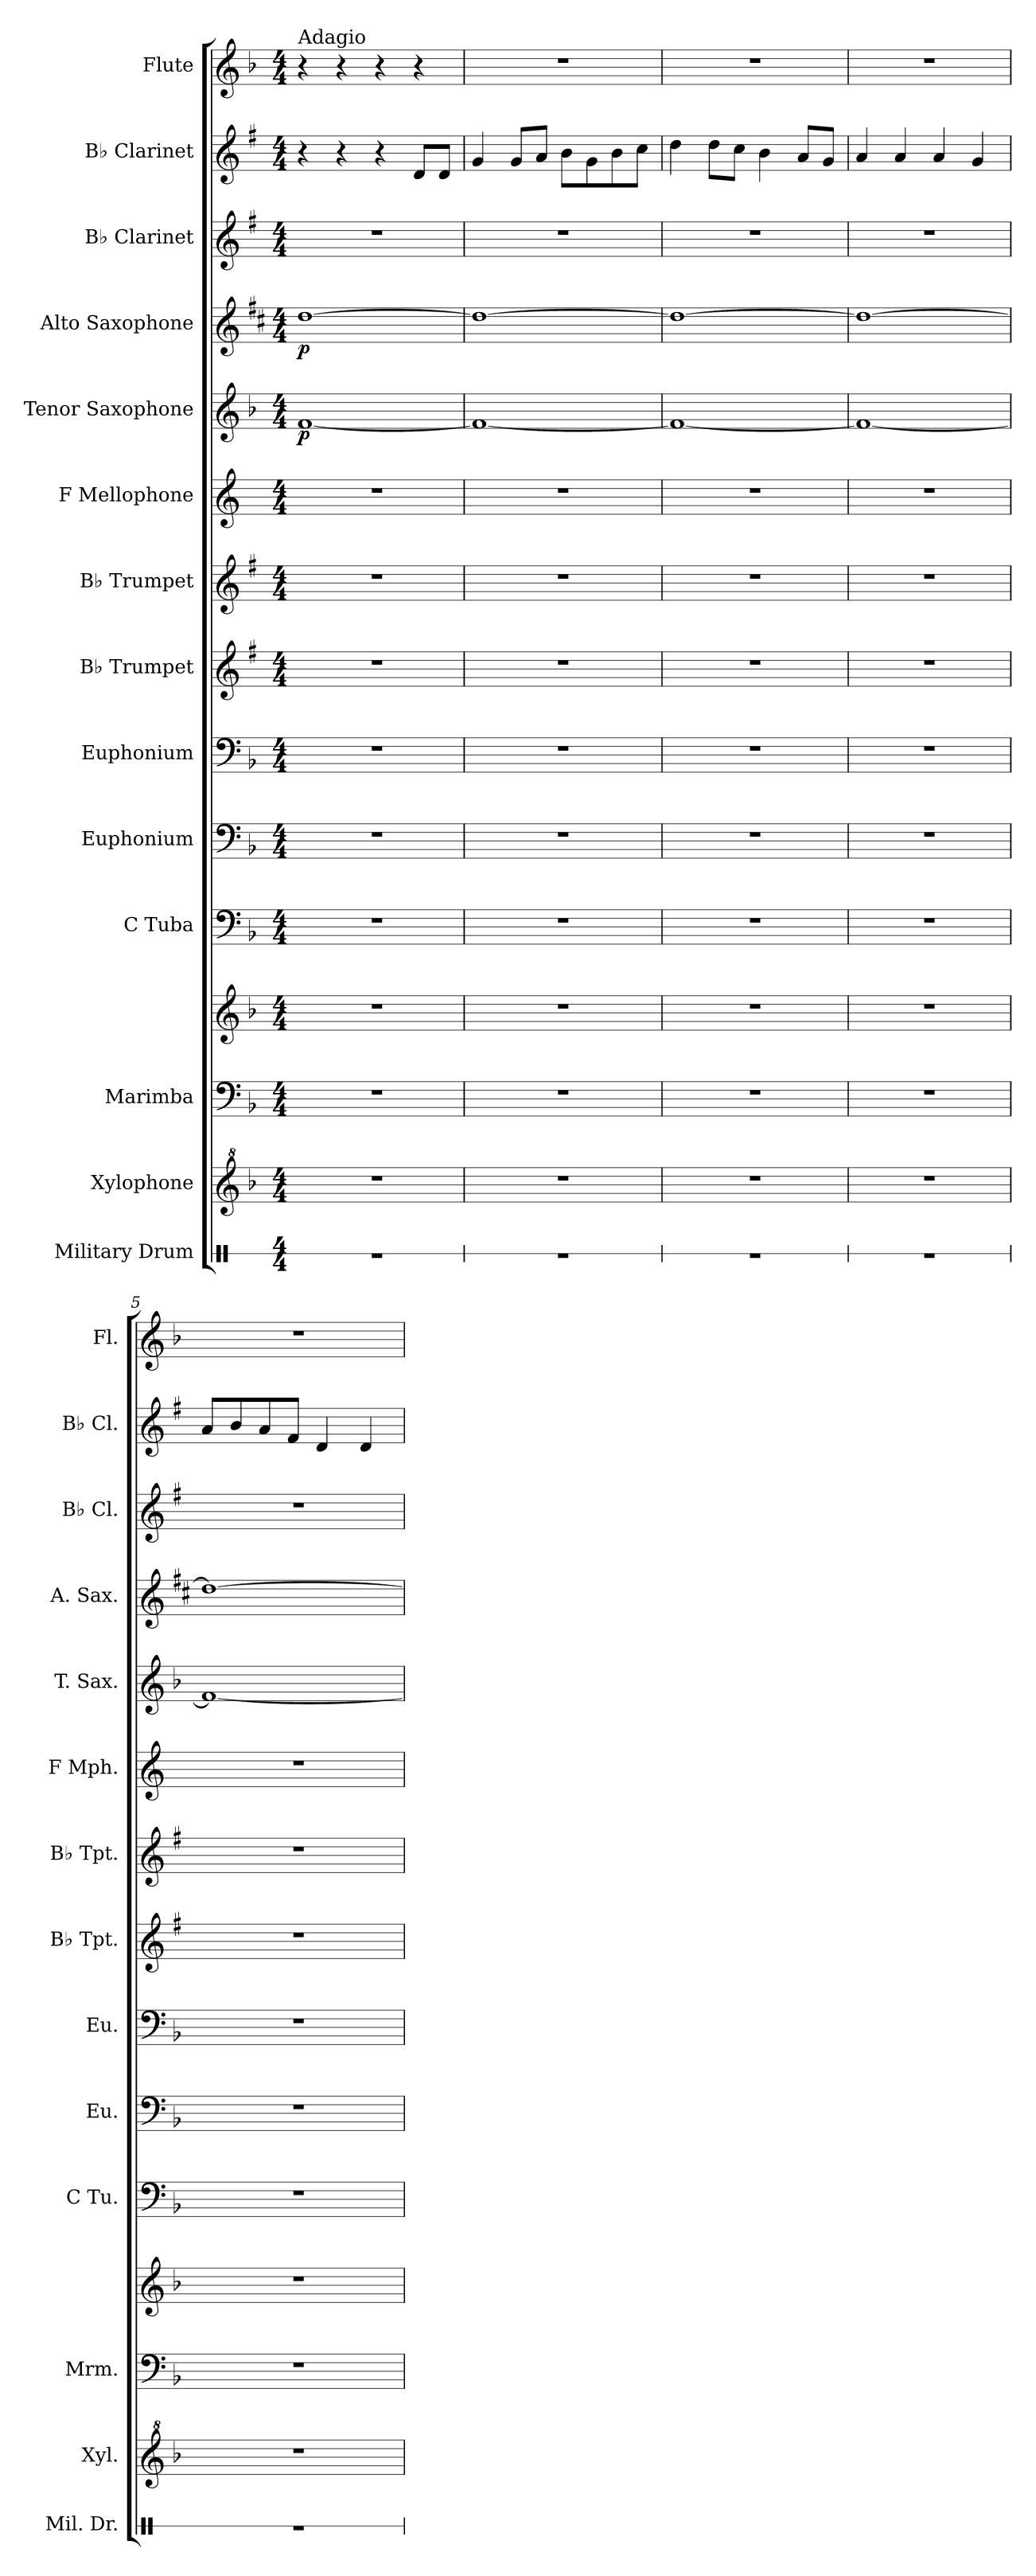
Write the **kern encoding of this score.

**kern	**kern	**kern	**kern	**kern	**kern	**kern	**kern	**kern	**kern	**kern	**dynam	**kern	**dynam	**kern	**kern	**kern
*part14	*part13	*part12	*part12	*part11	*part10	*part9	*part8	*part7	*part6	*part5	*part5	*part4	*part4	*part3	*part2	*part1
*staff15	*staff14	*staff13	*staff12	*staff11	*staff10	*staff9	*staff8	*staff7	*staff6	*staff5	*staff5	*staff4	*staff4	*staff3	*staff2	*staff1
*I"Military Drum	*I"Xylophone	*I"Marimba	*	*I"C Tuba	*I"Euphonium	*I"Euphonium	*I"B♭ Trumpet	*I"B♭ Trumpet	*I"F Mellophone	*I"Tenor Saxophone	*	*I"Alto Saxophone	*	*I"B♭ Clarinet	*I"B♭ Clarinet	*I"Flute
*I'Mil. Dr.	*I'Xyl.	*I'Mrm.	*	*I'C Tu.	*I'Eu.	*I'Eu.	*I'B♭ Tpt.	*I'B♭ Tpt.	*I'F Mph.	*I'T. Sax.	*	*I'A. Sax.	*	*I'B♭ Cl.	*I'B♭ Cl.	*I'Fl.
*stria1	*	*	*	*	*	*	*	*	*	*	*	*	*	*	*	*
*clefX	*clefG^2	*clefF4	*clefG2	*clefF4	*clefF4	*clefF4	*clefG2	*clefG2	*clefG2	*clefG2	*	*clefG2	*	*clefG2	*clefG2	*clefG2
*	*	*	*	*	*	*	*ITrd1c2	*ITrd1c2	*ITrd4c7	*ITrd8c14	*	*ITrd5c9	*	*ITrd1c2	*ITrd1c2	*
*k[]	*k[b-]	*k[b-]	*k[b-]	*k[b-]	*k[b-]	*k[b-]	*k[b-]	*k[b-]	*k[b-]	*k[b-]	*	*k[b-]	*	*k[b-]	*k[b-]	*k[b-]
*C:	*F:	*F:	*F:	*F:	*F:	*F:	*F:	*F:	*F:	*F:	*	*F:	*	*F:	*F:	*F:
*M4/4	*M4/4	*M4/4	*M4/4	*M4/4	*M4/4	*M4/4	*M4/4	*M4/4	*M4/4	*M4/4	*	*M4/4	*	*M4/4	*M4/4	*M4/4
=1	=1	=1	=1	=1	=1	=1	=1	=1	=1	=1	=1	=1	=1	=1	=1	=1
!	!	!	!	!	!	!	!	!	!	!	!	!	!	!	!	!LO:TX:a:t=Adagio
!	!	!	!	!	!	!	!	!	!	!	!LO:DY:b	!	!LO:DY:b	!	!	!
1r	1r	1r	1r	1r	1r	1r	1r	1r	1r	[1F	p	[1f	p	1r	4r	4r
.	.	.	.	.	.	.	.	.	.	.	.	.	.	.	4r	4r
.	.	.	.	.	.	.	.	.	.	.	.	.	.	.	4r	4r
.	.	.	.	.	.	.	.	.	.	.	.	.	.	.	8c/L	4r
.	.	.	.	.	.	.	.	.	.	.	.	.	.	.	8c/J	.
=2	=2	=2	=2	=2	=2	=2	=2	=2	=2	=2	=2	=2	=2	=2	=2	=2
1r	1r	1r	1r	1r	1r	1r	1r	1r	1r	1F_	.	1f_	.	1r	4f/	1r
.	.	.	.	.	.	.	.	.	.	.	.	.	.	.	8f/L	.
.	.	.	.	.	.	.	.	.	.	.	.	.	.	.	8g/J	.
.	.	.	.	.	.	.	.	.	.	.	.	.	.	.	8a\L	.
.	.	.	.	.	.	.	.	.	.	.	.	.	.	.	8f\	.
.	.	.	.	.	.	.	.	.	.	.	.	.	.	.	8a\	.
.	.	.	.	.	.	.	.	.	.	.	.	.	.	.	8b-\J	.
=3	=3	=3	=3	=3	=3	=3	=3	=3	=3	=3	=3	=3	=3	=3	=3	=3
1r	1r	1r	1r	1r	1r	1r	1r	1r	1r	1F_	.	1f_	.	1r	4cc\	1r
.	.	.	.	.	.	.	.	.	.	.	.	.	.	.	8cc\L	.
.	.	.	.	.	.	.	.	.	.	.	.	.	.	.	8b-\J	.
.	.	.	.	.	.	.	.	.	.	.	.	.	.	.	4a\	.
.	.	.	.	.	.	.	.	.	.	.	.	.	.	.	8g/L	.
.	.	.	.	.	.	.	.	.	.	.	.	.	.	.	8f/J	.
=4	=4	=4	=4	=4	=4	=4	=4	=4	=4	=4	=4	=4	=4	=4	=4	=4
1r	1r	1r	1r	1r	1r	1r	1r	1r	1r	1F_	.	1f_	.	1r	4g/	1r
.	.	.	.	.	.	.	.	.	.	.	.	.	.	.	4g/	.
.	.	.	.	.	.	.	.	.	.	.	.	.	.	.	4g/	.
.	.	.	.	.	.	.	.	.	.	.	.	.	.	.	4f/	.
=5	=5	=5	=5	=5	=5	=5	=5	=5	=5	=5	=5	=5	=5	=5	=5	=5
1r	1r	1r	1r	1r	1r	1r	1r	1r	1r	1F_	.	1f_	.	1r	8g/L	1r
.	.	.	.	.	.	.	.	.	.	.	.	.	.	.	8a/	.
.	.	.	.	.	.	.	.	.	.	.	.	.	.	.	8g/	.
.	.	.	.	.	.	.	.	.	.	.	.	.	.	.	8e/J	.
.	.	.	.	.	.	.	.	.	.	.	.	.	.	.	4c/	.
.	.	.	.	.	.	.	.	.	.	.	.	.	.	.	4c/	.
=	=	=	=	=	=	=	=	=	=	=	=	=	=	=	=	=
*-	*-	*-	*-	*-	*-	*-	*-	*-	*-	*-	*-	*-	*-	*-	*-	*-
